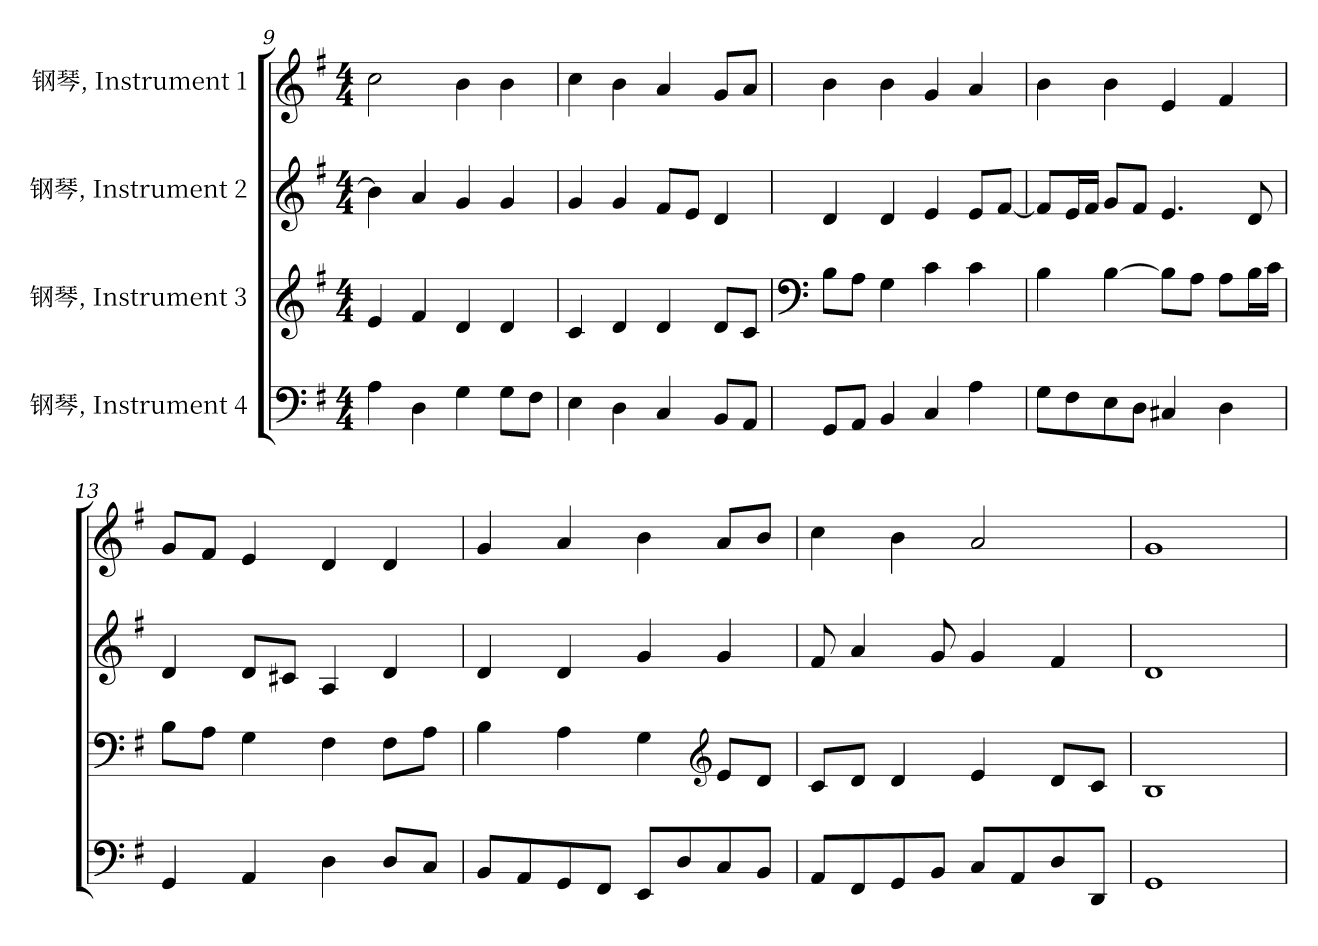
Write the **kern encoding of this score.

**kern	**kern	**kern	**kern
*part4	*part3	*part2	*part1
*staff4	*staff3	*staff2	*staff1
*I"钢琴, Instrument 4	*I"钢琴, Instrument 3	*I"钢琴, Instrument 2	*I"钢琴, Instrument 1
*clefF4	*clefG2	*clefG2	*clefG2
*k[f#]	*k[f#]	*k[f#]	*k[f#]
*M4/4	*M4/4	*M4/4	*M4/4
=9	=9	=9	=9
4A\	4e/	4b\]	2cc\
4D\	4f#/	4a/	.
4G\	4d/	4g/	4b\
8G\L	4d/	4g/	4b\
8F#\J	.	.	.
=10	=10	=10	=10
4E\	4c/	4g/	4cc\
4D\	4d/	4g/	4b\
4C/	4d/	8f#/L	4a/
.	.	8e/J	.
8BB/L	8d/L	4d/	8g/L
8AA/J	8c/J	.	8a/J
=11	=11	=11	=11
*	*clefF4	*	*
8GG/L	8B\L	4d/	4b\
8AA/J	8A\J	.	.
4BB/	4G\	4d/	4b\
4C/	4c\	4e/	4g/
4A\	4c\	8e/L	4a/
.	.	[8f#/J	.
!!LO:LB:g=z
=12	=12	=12	=12
8G\L	4B\	8f#/L]	4b\
8F#\	.	16e/L	.
.	.	16f#/JJ	.
8E\	[4B\	8g/L	4b\
8D\J	.	8f#/J	.
4C#X/	8B\L]	4.e/	4e/
.	8A\J	.	.
4D\	8A\L	.	4f#/
.	16B\L	8d/	.
.	16c\JJ	.	.
=13	=13	=13	=13
4GG/	8B\L	4d/	8g/L
.	8A\J	.	8f#/J
4AA/	4G\	8d/L	4e/
.	.	8c#X/J	.
4D\	4F#\	4A/	4d/
8D/L	8F#\L	4d/	4d/
8C/J	8A\J	.	.
=14	=14	=14	=14
8BB/L	4B\	4d/	4g/
8AA/	.	.	.
8GG/	4A\	4d/	4a/
8FF#/J	.	.	.
8EE/L	4G\	4g/	4b\
8D/	.	.	.
*	*clefG2	*	*
8C/	8e/L	4g/	8a/L
8BB/J	8d/J	.	8b/J
=15	=15	=15	=15
8AA/L	8c/L	8f#/	4cc\
8FF#/	8d/J	4a/	.
8GG/	4d/	.	4b\
8BB/J	.	8g/	.
8C/L	4e/	4g/	2a/
8AA/	.	.	.
8D/	8d/L	4f#/	.
8DD/J	8c/J	.	.
=16	=16	=16	=16
1GG	1B	1d	1g
=	=	=	=
*-	*-	*-	*-
